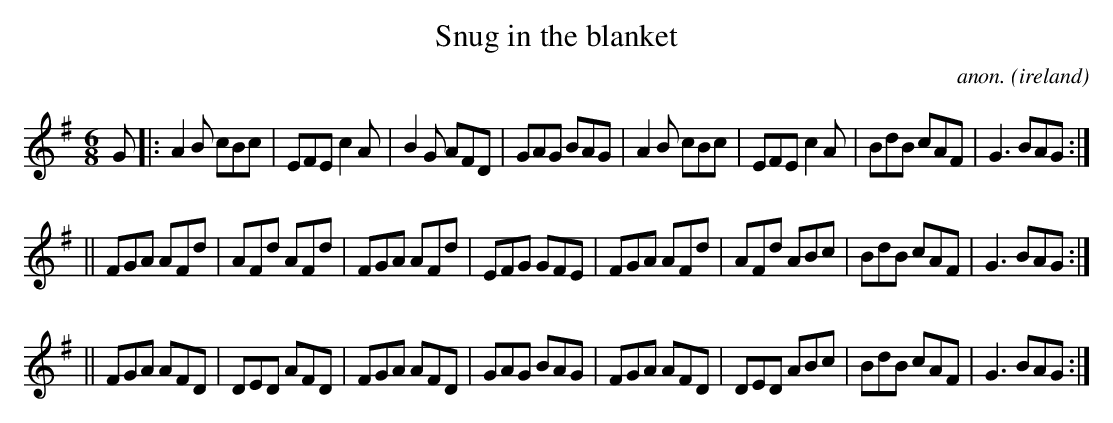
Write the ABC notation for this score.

X:1
T:Snug in the blanket
O:ireland
C:anon.
M:6/8
L:1/8
K:G
G|:A2B cBc|EFE c2A|B2G AFD|GAG BAG|A2B cBc|EFE c2A|BdB cAF|G3 BAG:|
||FGA AFd|AFd AFd|FGA AFd|EFG GFE|FGA AFd|AFd ABc|BdB cAF|G3 BAG:|
||FGA AFD|DED AFD|FGA AFD|GAG BAG|FGA AFD|DED ABc|BdB cAF|G3 BAG:|
